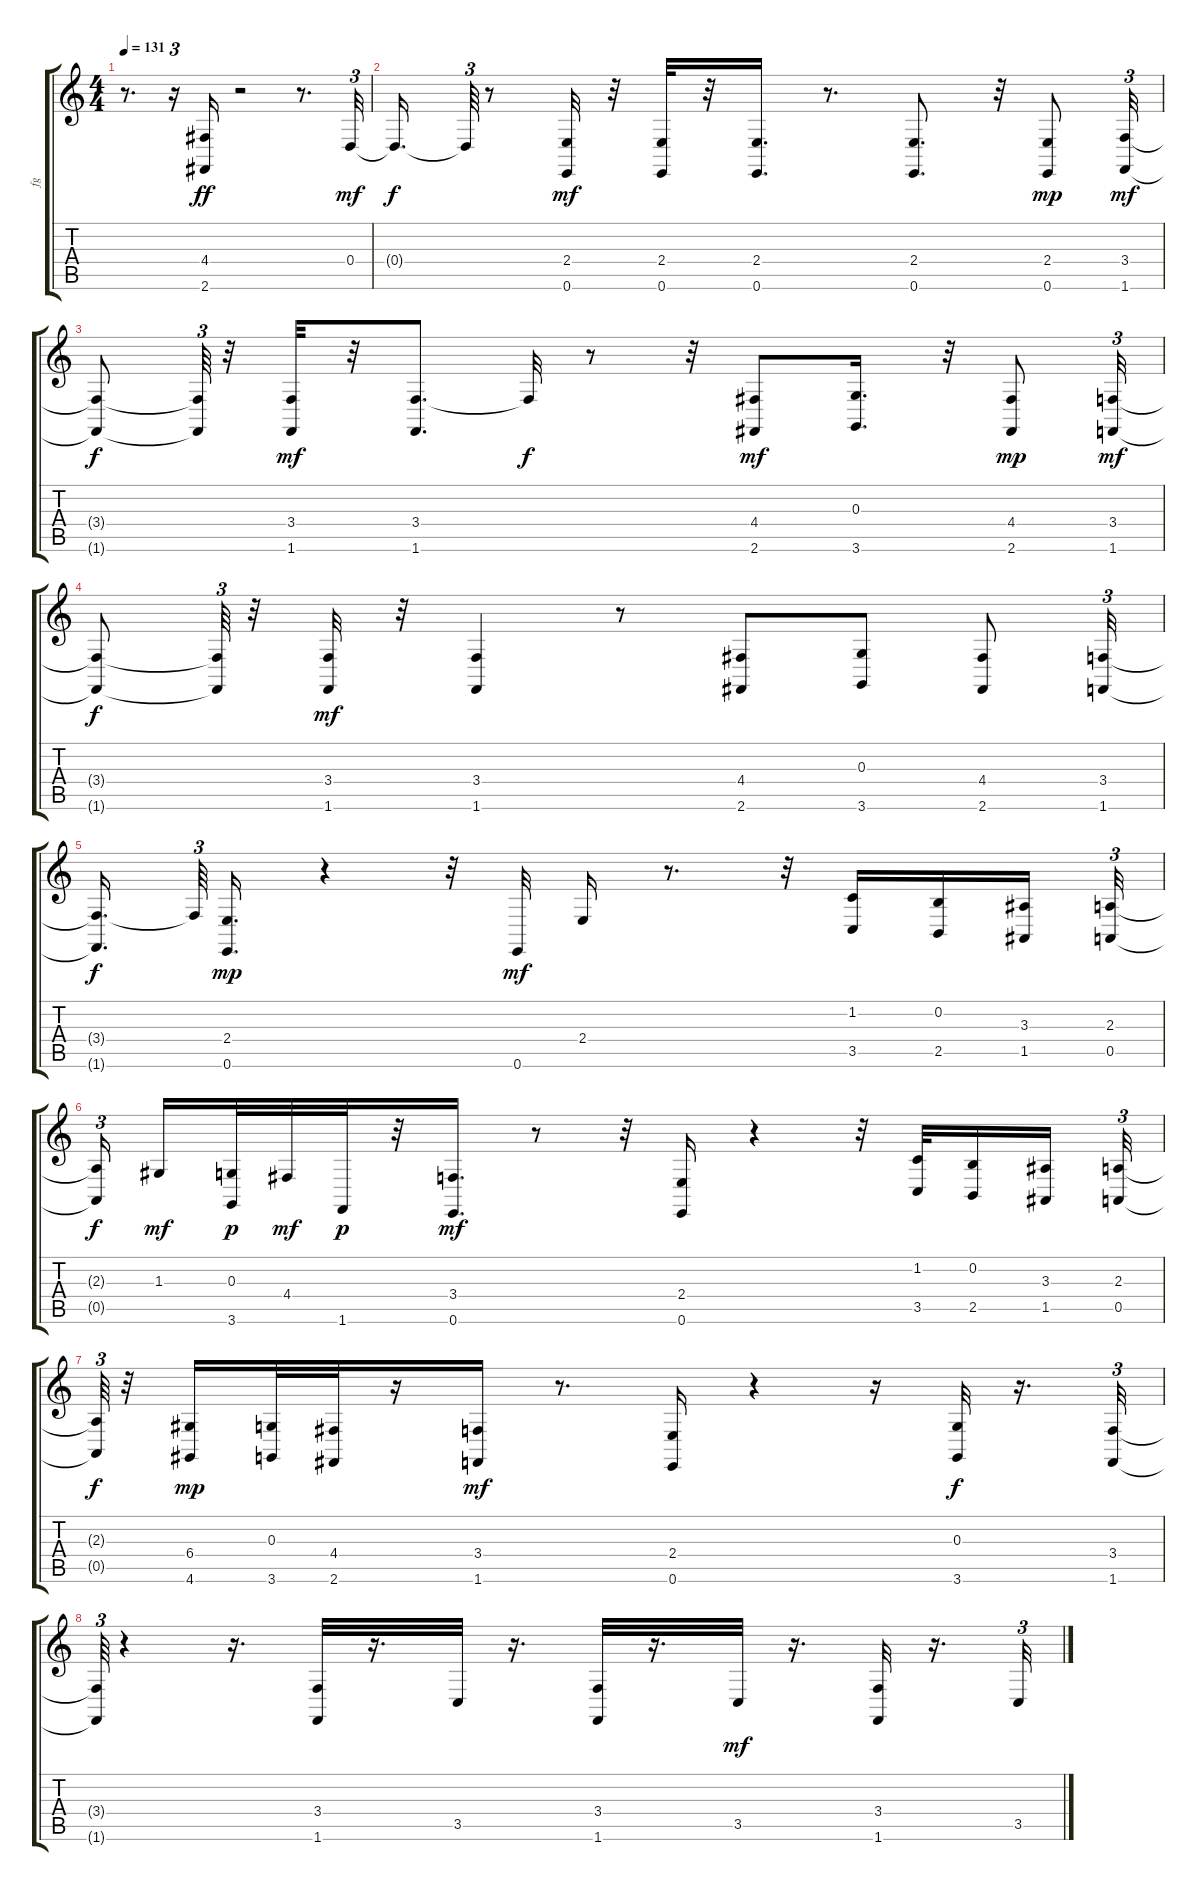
\track ("fg" "fg") {instrument bassoon}
\staff {score tabs}
\tuning (E4 B3 G3 D3 A2 E2) {hide}
\ts (4 4)
\tempo 131
\clef g2
\ks c
r.8{d dy f} r.16{tu (3 2)} (4.4 2.6).16{dy ff} r.2 r.8{d} 0.4.32{tu (3 2) dy mf} |
0.4{t}.16{d dy f} 0.4{t}.64{tu (3 2)} r.8 (2.4 0.6).32{dy mf} r.32 (2.4 0.6).32 r.32 (2.4 0.6).16{d} r.8{d} (2.4 0.6).8{d} r.32 (2.4 0.6).8{dy mp} (3.4 1.6).32{tu (3 2) dy mf} |
(3.4{t} 1.6{t}).8{dy f} (3.4{t} 1.6{t}).64{tu (3 2)} r.32 (3.4 1.6).32{dy mf} r.32 (3.4 1.6).8{d} 3.4{t}.32{dy f} r.8 r.32 (4.4 2.6).8{dy mf} (0.3 3.6).16{d} r.32 (4.4 2.6).8{dy mp} (3.4 1.6).32{tu (3 2) dy mf} |
(3.4{t} 1.6{t}).8{dy f} (3.4{t} 1.6{t}).64{tu (3 2)} r.32 (3.4 1.6).32{dy mf} r.32 (3.4 1.6).4 r.8 (4.4 2.6).8 (0.3 3.6).8 (4.4 2.6).8 (3.4 1.6).32{tu (3 2)} |
(3.4{t} 1.6{t}).16{d dy f} 3.4{t}.64{tu (3 2)} (2.4 0.6).16{d dy mp} r.4 r.32 0.6.32{dy mf} 2.4.16 r.8{d} r.32 (1.2 3.5).16 (0.2 2.5).16 (3.3 1.5).16 (2.3 0.5).32{tu (3 2)} |
(2.3{t} 0.5{t}).16{tu (3 2) dy f} 1.3.16{dy mf} (0.3 3.6).32{dy p} 4.4.32{dy mf} 1.6.32{dy p} r.32 (3.4 0.6).16{d dy mf} r.8 r.32 (2.4 0.6).16 r.4 r.32 (1.2 3.5).32 (0.2 2.5).16 (3.3 1.5).16 (2.3 0.5).32{tu (3 2)} |
(2.3{t} 0.5{t}).64{tu (3 2) dy f} r.32 (6.4 4.6).16{dy mp} (0.3 3.6).32 (4.4 2.6).32 r.16 (3.4 1.6).16{dy mf} r.8{d} (2.4 0.6).16 r.4 r.16 (0.3 3.6).32{dy f} r.16{d} (3.4 1.6).32{tu (3 2)} |
(3.4{t} 1.6{t}).64{tu (3 2)} r.4 r.16{d} (3.4 1.6).32 r.16{d} 3.5.32 r.16{d} (3.4 1.6).32 r.16{d} 3.5.32{dy mf} r.16{d} (3.4 1.6).32 r.16{d} 3.5.32{tu (3 2)}
